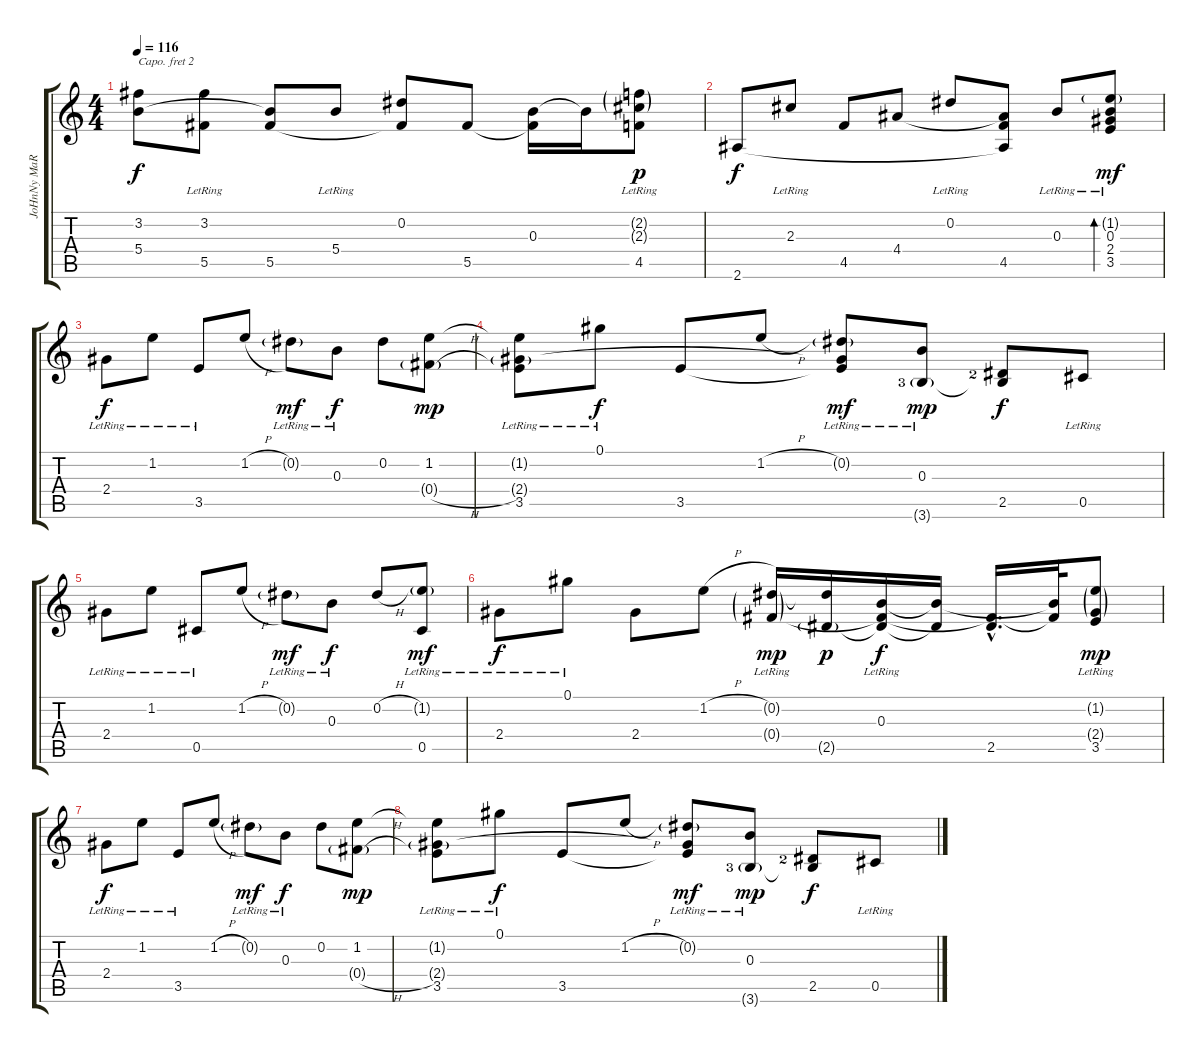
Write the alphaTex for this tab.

\track ("JoHnNy MaRr" "JoHnNy MaR") {instrument electricguitarclean}
\staff {score tabs}
\capo 2
\tuning (Gb4 Db4 A3 E3 B2 Gb2) {hide}
\ts (4 4)
\tempo 116
\clef g2
\ks c
(3.2{t} 5.4{t}).8{dy f} (3.2{lr} 5.5{t}).8 (5.4{t} 5.5).8 5.4{lr}.8 (0.2 5.5{t}).8 5.5.8 (0.3 5.5{t}).16 0.3{t}.16 (2.2{g lr} 2.3{g lr} 4.5{lr}).8{dy p} |
2.6.8{dy f} 2.3{lr}.8 4.5.8 4.4.8 0.2{lr}.8 (4.4{t} 4.5 2.6{t}).8 0.3{lr}.8 (1.2{g lr} 0.3{lr} 2.4 3.5{lr}).8{bd 60 dy mf} |
2.4{lr}.8{dy f} 1.2{lr}.8 3.5{lr}.8 1.2{h}.8 0.2{g lr}.8{dy mf} 0.3{lr}.8{dy f} 0.2.8 (1.2 0.4{h g}).8{dy mp} |
(1.2{t} 2.4{g} 3.5{lr}).8 0.1{lr}.8{dy f} 3.5.8 1.2{h}.8 (0.2{g lr} 2.4{t} 3.5{t}).8{dy mf} (0.3{lr} 3.6{g lf 4}).8{dy mp} (2.5{lf 3} 3.6{t}).8{dy f} 0.5{lr}.8 |
2.4{lr}.8 1.2{lr}.8 0.5{lr}.8 1.2{h}.8 0.2{g lr}.8{dy mf} 0.3{lr}.8{dy f} 0.2{h}.8 (1.2{g lr} 0.5{lr}).8{dy mf} |
2.4{lr}.8{dy f} 0.1{lr}.8 2.4.8 1.2{h}.8 (0.2{g lr} 0.4{g}).16{dy mp} (0.2{t} 2.5{g}).16{dy p} (0.3{lr} 0.4{t} 2.5{t}).16{dy f} (0.3{t} 2.5{t}).16 (0.4{hac t} 2.5{hac}).16{d} (0.3{t} 0.4{t}).32 (1.2{g lr} 2.4{g} 3.5{lr}).8{dy mp} |
2.4{lr}.8{dy f} 1.2{lr}.8 3.5{lr}.8 1.2{h}.8 0.2{g lr}.8{dy mf} 0.3{lr}.8{dy f} 0.2.8 (1.2 0.4{h g}).8{dy mp} |
(1.2{t} 2.4{g} 3.5{lr}).8 0.1{lr}.8{dy f} 3.5.8 1.2{h}.8 (0.2{g lr} 2.4{t} 3.5{t}).8{dy mf} (0.3{lr} 3.6{g lf 4}).8{dy mp} (2.5{lf 3} 3.6{t}).8{dy f} 0.5{lr}.8
